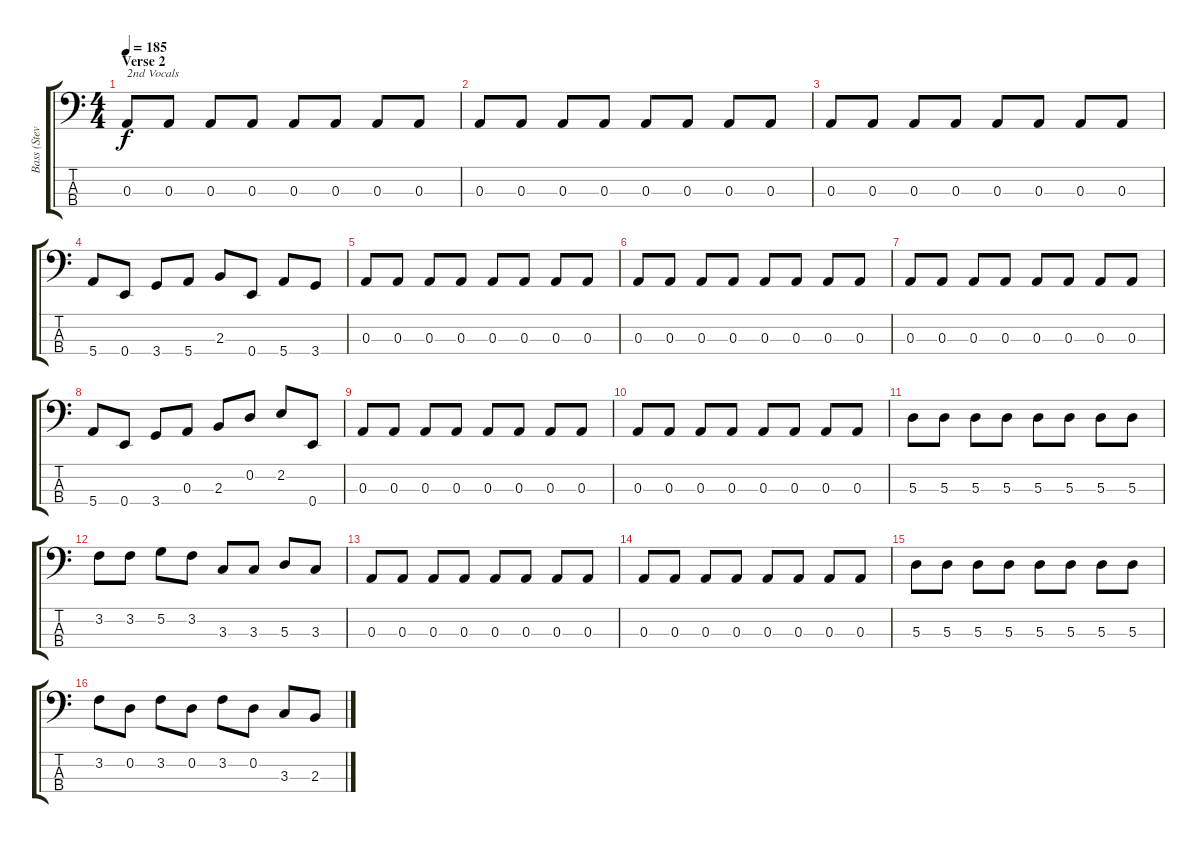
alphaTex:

\track ("Bass (Steve Harris" "Bass (Stev") {instrument electricbassfinger}
\staff {score tabs}
\tuning (G2 D2 A1 E1) {hide}
\ts (4 4)
\section ("" "Verse 2")
\tempo 185
\clef f4
\ks c
0.3.8{txt "2nd Vocals" dy f} 0.3.8 0.3.8 0.3.8 0.3.8 0.3.8 0.3.8 0.3.8 |
0.3.8 0.3.8 0.3.8 0.3.8 0.3.8 0.3.8 0.3.8 0.3.8 |
0.3.8 0.3.8 0.3.8 0.3.8 0.3.8 0.3.8 0.3.8 0.3.8 |
5.4.8 0.4.8 3.4.8 5.4.8 2.3.8 0.4.8 5.4.8 3.4.8 |
0.3.8 0.3.8 0.3.8 0.3.8 0.3.8 0.3.8 0.3.8 0.3.8 |
0.3.8 0.3.8 0.3.8 0.3.8 0.3.8 0.3.8 0.3.8 0.3.8 |
0.3.8 0.3.8 0.3.8 0.3.8 0.3.8 0.3.8 0.3.8 0.3.8 |
5.4.8 0.4.8 3.4.8 0.3.8 2.3.8 0.2.8 2.2.8 0.4.8 |
0.3.8 0.3.8 0.3.8 0.3.8 0.3.8 0.3.8 0.3.8 0.3.8 |
0.3.8 0.3.8 0.3.8 0.3.8 0.3.8 0.3.8 0.3.8 0.3.8 |
5.3.8 5.3.8 5.3.8 5.3.8 5.3.8 5.3.8 5.3.8 5.3.8 |
3.2.8 3.2.8 5.2.8 3.2.8 3.3.8 3.3.8 5.3.8 3.3.8 |
0.3.8 0.3.8 0.3.8 0.3.8 0.3.8 0.3.8 0.3.8 0.3.8 |
0.3.8 0.3.8 0.3.8 0.3.8 0.3.8 0.3.8 0.3.8 0.3.8 |
5.3.8 5.3.8 5.3.8 5.3.8 5.3.8 5.3.8 5.3.8 5.3.8 |
3.2.8 0.2.8 3.2.8 0.2.8 3.2.8 0.2.8 3.3.8 2.3.8
